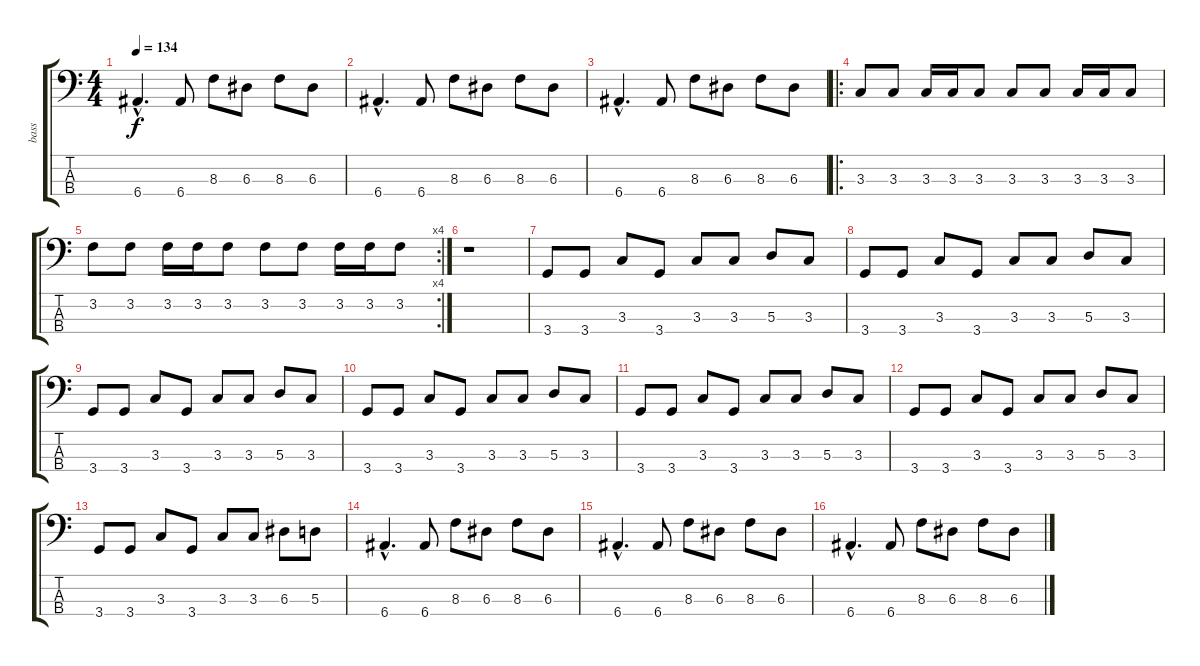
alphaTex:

\track ("bass" "bass") {instrument electricbasspick}
\staff {score tabs}
\tuning (G2 D2 A1 E1) {hide}
\ts (4 4)
\tempo 134
\clef f4
\ks c
6.4{hac}.4{d dy f} 6.4.8 8.3.8 6.3.8 8.3.8 6.3.8 |
6.4{hac}.4{d} 6.4.8 8.3.8 6.3.8 8.3.8 6.3.8 |
6.4{hac}.4{d} 6.4.8 8.3.8 6.3.8 8.3.8 6.3.8 |
\ro
3.3.8 3.3.8 3.3.16 3.3.16 3.3.8 3.3.8 3.3.8 3.3.16 3.3.16 3.3.8 |
\rc 4
3.2.8 3.2.8 3.2.16 3.2.16 3.2.8 3.2.8 3.2.8 3.2.16 3.2.16 3.2.8 |
r.1 |
3.4.8 3.4.8 3.3.8 3.4.8 3.3.8 3.3.8 5.3.8 3.3.8 |
3.4.8 3.4.8 3.3.8 3.4.8 3.3.8 3.3.8 5.3.8 3.3.8 |
3.4.8 3.4.8 3.3.8 3.4.8 3.3.8 3.3.8 5.3.8 3.3.8 |
3.4.8 3.4.8 3.3.8 3.4.8 3.3.8 3.3.8 5.3.8 3.3.8 |
3.4.8 3.4.8 3.3.8 3.4.8 3.3.8 3.3.8 5.3.8 3.3.8 |
3.4.8 3.4.8 3.3.8 3.4.8 3.3.8 3.3.8 5.3.8 3.3.8 |
3.4.8 3.4.8 3.3.8 3.4.8 3.3.8 3.3.8 6.3.8 5.3.8 |
6.4{hac}.4{d} 6.4.8 8.3.8 6.3.8 8.3.8 6.3.8 |
6.4{hac}.4{d} 6.4.8 8.3.8 6.3.8 8.3.8 6.3.8 |
6.4{hac}.4{d} 6.4.8 8.3.8 6.3.8 8.3.8 6.3.8
